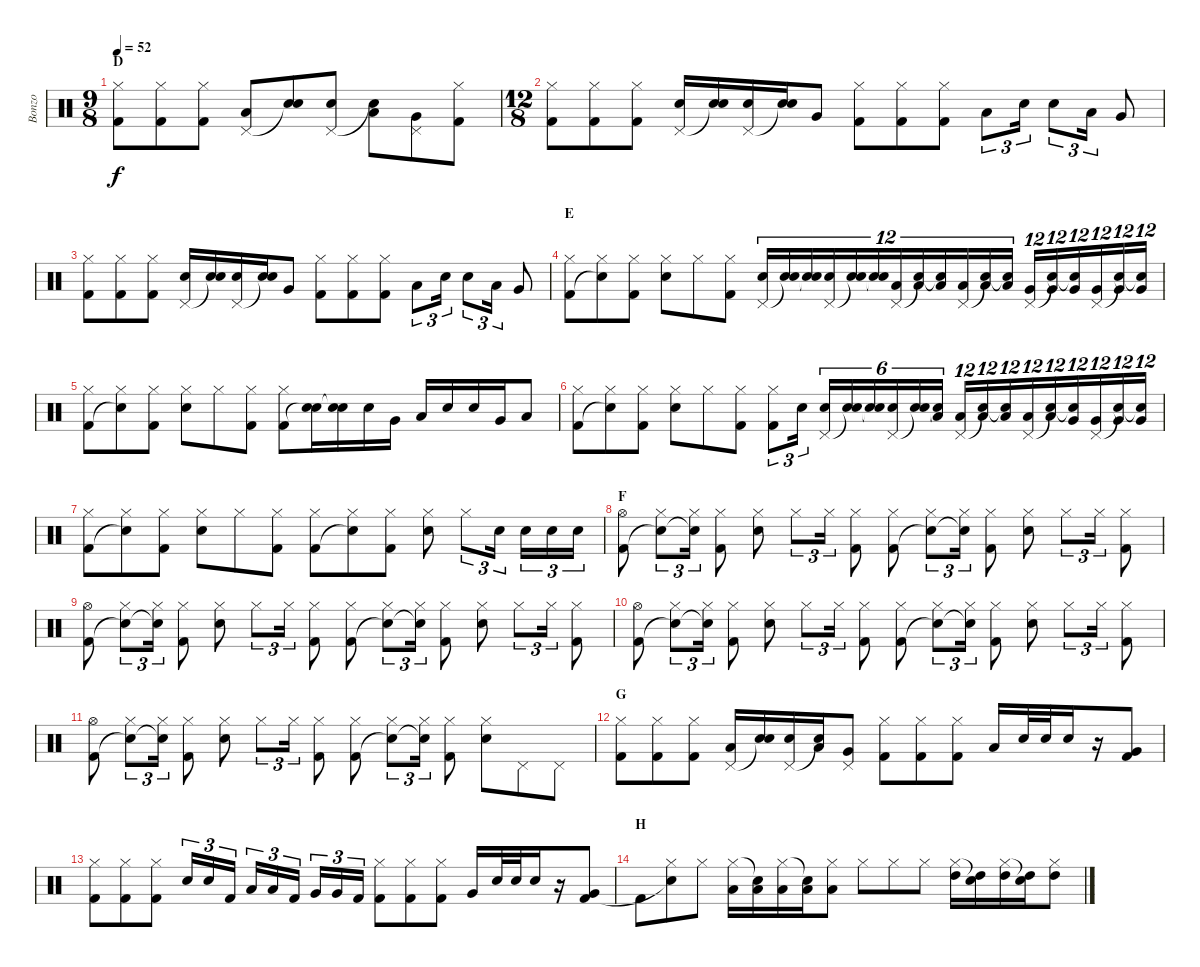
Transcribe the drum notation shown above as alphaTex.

\track ("Bonzo" "Bonzo") {instrument percussion}
\staff {score}
\articulation defaults
\ts (9 8)
\section ("" "D")
\tempo 52
\clef neutral
\ks c
("Hi-Hat (closed)" "Kick (hit) 2").8{dy f} ("Hi-Hat (closed)" "Kick (hit) 2").8 ("Hi-Hat (closed)" "Kick (hit) 2").8 ("Pedal Hi-Hat (hit)" "Low Tom (hit)").8 ("Snare (hit)"{t} "Snare (hit) 2").8 ("Pedal Hi-Hat (hit)" "Snare (hit) 2").8 ("Snare (hit)"{t} "Low Tom (hit)").8 ("Pedal Hi-Hat (hit)" "Very Low Tom (hit)").8 ("Hi-Hat (closed)" "Kick (hit) 2").8 |
\ts (12 8)
("Hi-Hat (closed)" "Kick (hit) 2").8 ("Hi-Hat (closed)" "Kick (hit) 2").8 ("Hi-Hat (closed)" "Kick (hit) 2").8 ("Pedal Hi-Hat (hit)" "Snare (hit) 2").16 ("Snare (hit)"{t} "Snare (hit) 2").16 ("Pedal Hi-Hat (hit)" "Snare (hit) 2").16 ("Snare (hit)"{t} "Snare (hit) 2").16 "Very Low Tom (hit)".8 ("Hi-Hat (closed)" "Kick (hit) 2").8 ("Hi-Hat (closed)" "Kick (hit) 2").8 ("Hi-Hat (closed)" "Kick (hit) 2").8 "Low Tom (hit)".8{tu (3 2)} "Snare (hit) 2".16{tu (3 2)} "Snare (hit) 2".8{tu (3 2)} "Low Tom (hit)".16{tu (3 2)} "Very Low Tom (hit)".8 |
("Hi-Hat (closed)" "Kick (hit) 2").8 ("Hi-Hat (closed)" "Kick (hit) 2").8 ("Hi-Hat (closed)" "Kick (hit) 2").8 ("Pedal Hi-Hat (hit)" "Snare (hit) 2").16 ("Snare (hit)"{t} "Snare (hit) 2").16 ("Pedal Hi-Hat (hit)" "Snare (hit) 2").16 ("Snare (hit)"{t} "Snare (hit) 2").16 "Very Low Tom (hit)".8 ("Hi-Hat (closed)" "Kick (hit) 2").8 ("Hi-Hat (closed)" "Kick (hit) 2").8 ("Hi-Hat (closed)" "Kick (hit) 2").8 "Low Tom (hit)".8{tu (3 2)} "Snare (hit) 2".16{tu (3 2)} "Snare (hit) 2".8{tu (3 2)} "Low Tom (hit)".16{tu (3 2)} "Very Low Tom (hit)".8 |
\section ("" "E")
("Hi-Hat (closed)" "Kick (hit) 2").8 ("Hi-Hat (closed)" "Snare (hit)"{t}).8 ("Hi-Hat (closed)" "Kick (hit) 2").8 ("Hi-Hat (closed)" "Snare (hit) 2").8 "Hi-Hat (closed)".8 ("Hi-Hat (closed)" "Kick (hit) 2").8 ("Pedal Hi-Hat (hit)" "Snare (hit) 2").16{tu (12 8)} ("Snare (hit)"{t} "Snare (hit) 2").16{tu (12 8)} ("Snare (hit)"{t} "Snare (hit) 2").16{tu (12 8)} ("Pedal Hi-Hat (hit)" "Snare (hit) 2").16{tu (12 8)} ("Snare (hit)"{t} "Snare (hit) 2").16{tu (12 8)} ("Snare (hit)"{t} "Snare (hit) 2").16{tu (12 8)} ("Pedal Hi-Hat (hit)" "Low Tom (hit)").16{tu (12 8)} ("Snare (hit)"{t} "Low Tom (hit)").16{tu (12 8)} ("Snare (hit)"{t} "Low Tom (hit)").16{tu (12 8)} ("Pedal Hi-Hat (hit)" "Low Tom (hit)").16{tu (12 8)} ("Snare (hit)"{t} "Low Tom (hit)").16{tu (12 8)} ("Snare (hit)"{t} "Low Tom (hit)").16{tu (12 8)} ("Pedal Hi-Hat (hit)" "Very Low Tom (hit)").16{tu (12 8)} ("Snare (hit)"{t} "Very Low Tom (hit)").16{tu (12 8)} ("Snare (hit)"{t} "Very Low Tom (hit)").16{tu (12 8)} ("Pedal Hi-Hat (hit)" "Very Low Tom (hit)").16{tu (12 8)} ("Snare (hit)"{t} "Very Low Tom (hit)").16{tu (12 8)} ("Snare (hit)"{t} "Very Low Tom (hit)").16{tu (12 8)} |
("Hi-Hat (closed)" "Kick (hit) 2").8 ("Hi-Hat (closed)" "Snare (hit)"{t}).8 ("Hi-Hat (closed)" "Kick (hit) 2").8 ("Hi-Hat (closed)" "Snare (hit) 2").8 "Hi-Hat (closed)".8 ("Hi-Hat (closed)" "Kick (hit) 2").8 ("Hi-Hat (closed)" "Kick (hit) 2").8 ("Snare (hit) 2" "Snare (hit)"{t}).16 ("Snare (hit) 2" "Snare (hit)"{t}).16 "Snare (hit) 2".16 "Very Low Tom (hit)".16 "Low Floor Tom (hit)".16 "Snare (hit) 2".16 "Snare (hit) 2".16 "Very Low Tom (hit)".16 "Low Floor Tom (hit)".8 |
("Hi-Hat (closed)" "Kick (hit) 2").8 ("Hi-Hat (closed)" "Snare (hit)"{t}).8 ("Hi-Hat (closed)" "Kick (hit) 2").8 ("Hi-Hat (closed)" "Snare (hit) 2").8 "Hi-Hat (closed)".8 ("Hi-Hat (closed)" "Kick (hit) 2").8 ("Hi-Hat (closed)" "Kick (hit) 2").8{tu (3 2)} "Snare (hit) 2".16{tu (3 2)} ("Pedal Hi-Hat (hit)" "Snare (hit) 2").16{tu (6 4)} ("Snare (hit)"{t} "Snare (hit) 2").16{tu (6 4)} ("Snare (hit)"{t} "Snare (hit) 2").16{tu (6 4)} ("Pedal Hi-Hat (hit)" "Snare (hit) 2").16{tu (6 4)} ("Snare (hit)"{t} "Snare (hit) 2").16{tu (6 4)} ("Snare (hit)"{t} "Low Tom (hit)").16{tu (6 4)} ("Pedal Hi-Hat (hit)" "Low Tom (hit)").16{tu (12 8)} ("Snare (hit)"{t} "Low Tom (hit)").16{tu (12 8)} ("Snare (hit)"{t} "Low Tom (hit)").16{tu (12 8)} ("Pedal Hi-Hat (hit)" "Low Tom (hit)").16{tu (12 8)} ("Snare (hit)"{t} "Low Tom (hit)").16{tu (12 8)} ("Snare (hit)"{t} "Very Low Tom (hit)").16{tu (12 8)} ("Pedal Hi-Hat (hit)" "Very Low Tom (hit)").16{tu (12 8)} ("Snare (hit)"{t} "Very Low Tom (hit)").16{tu (12 8)} ("Snare (hit)"{t} "Very Low Tom (hit)").16{tu (12 8)} |
("Hi-Hat (closed)" "Kick (hit) 2").8 ("Hi-Hat (closed)" "Snare (hit)"{t}).8 ("Hi-Hat (closed)" "Kick (hit) 2").8 ("Hi-Hat (closed)" "Snare (hit) 2").8 "Hi-Hat (closed)".8 ("Hi-Hat (closed)" "Kick (hit) 2").8 ("Hi-Hat (closed)" "Kick (hit) 2").8 ("Hi-Hat (closed)" "Snare (hit)"{t}).8 ("Hi-Hat (closed)" "Kick (hit) 2").8 ("Hi-Hat (closed)" "Snare (hit) 2").8 "Hi-Hat (closed)".8{tu (3 2)} "Snare (hit) 2".16{tu (3 2)} "Snare (hit) 2".16{tu (3 2)} "Snare (hit) 2".16{tu (3 2)} "Snare (hit) 2".16{tu (3 2)} |
\section ("" "F")
("Hi-Hat (open)" "Kick (hit) 2").8 ("Hi-Hat (closed)" "Snare (hit)"{t}).8{tu (3 2)} ("Hi-Hat (closed)" "Snare (hit)"{t}).16{tu (3 2)} ("Hi-Hat (closed)" "Kick (hit) 2").8 ("Hi-Hat (closed)" "Snare (hit) 2").8 "Hi-Hat (closed)".8{tu (3 2)} "Hi-Hat (closed)".16{tu (3 2)} ("Hi-Hat (closed)" "Kick (hit) 2").8 ("Hi-Hat (closed)" "Kick (hit) 2").8 ("Hi-Hat (closed)" "Snare (hit)"{t}).8{tu (3 2)} ("Hi-Hat (closed)" "Snare (hit)"{t}).16{tu (3 2)} ("Hi-Hat (closed)" "Kick (hit) 2").8 ("Hi-Hat (closed)" "Snare (hit) 2").8 "Hi-Hat (closed)".8{tu (3 2)} "Hi-Hat (closed)".16{tu (3 2)} ("Hi-Hat (closed)" "Kick (hit) 2").8 |
("Hi-Hat (open)" "Kick (hit) 2").8 ("Hi-Hat (closed)" "Snare (hit)"{t}).8{tu (3 2)} ("Hi-Hat (closed)" "Snare (hit)"{t}).16{tu (3 2)} ("Hi-Hat (closed)" "Kick (hit) 2").8 ("Hi-Hat (closed)" "Snare (hit) 2").8 "Hi-Hat (closed)".8{tu (3 2)} "Hi-Hat (closed)".16{tu (3 2)} ("Hi-Hat (closed)" "Kick (hit) 2").8 ("Hi-Hat (closed)" "Kick (hit) 2").8 ("Hi-Hat (closed)" "Snare (hit)"{t}).8{tu (3 2)} ("Hi-Hat (closed)" "Snare (hit)"{t}).16{tu (3 2)} ("Hi-Hat (closed)" "Kick (hit) 2").8 ("Hi-Hat (closed)" "Snare (hit) 2").8 "Hi-Hat (closed)".8{tu (3 2)} "Hi-Hat (closed)".16{tu (3 2)} ("Hi-Hat (closed)" "Kick (hit) 2").8 |
("Hi-Hat (open)" "Kick (hit) 2").8 ("Hi-Hat (closed)" "Snare (hit)"{t}).8{tu (3 2)} ("Hi-Hat (closed)" "Snare (hit)"{t}).16{tu (3 2)} ("Hi-Hat (closed)" "Kick (hit) 2").8 ("Hi-Hat (closed)" "Snare (hit) 2").8 "Hi-Hat (closed)".8{tu (3 2)} "Hi-Hat (closed)".16{tu (3 2)} ("Hi-Hat (closed)" "Kick (hit) 2").8 ("Hi-Hat (closed)" "Kick (hit) 2").8 ("Hi-Hat (closed)" "Snare (hit)"{t}).8{tu (3 2)} ("Hi-Hat (closed)" "Snare (hit)"{t}).16{tu (3 2)} ("Hi-Hat (closed)" "Kick (hit) 2").8 ("Hi-Hat (closed)" "Snare (hit) 2").8 "Hi-Hat (closed)".8{tu (3 2)} "Hi-Hat (closed)".16{tu (3 2)} ("Hi-Hat (closed)" "Kick (hit) 2").8 |
("Hi-Hat (open)" "Kick (hit) 2").8 ("Hi-Hat (closed)" "Snare (hit)"{t}).8{tu (3 2)} ("Hi-Hat (closed)" "Snare (hit)"{t}).16{tu (3 2)} ("Hi-Hat (closed)" "Kick (hit) 2").8 ("Hi-Hat (closed)" "Snare (hit) 2").8 "Hi-Hat (closed)".8{tu (3 2)} "Hi-Hat (closed)".16{tu (3 2)} ("Hi-Hat (closed)" "Kick (hit) 2").8 ("Hi-Hat (closed)" "Kick (hit) 2").8 ("Hi-Hat (closed)" "Snare (hit)"{t}).8{tu (3 2)} ("Hi-Hat (closed)" "Snare (hit)"{t}).16{tu (3 2)} ("Hi-Hat (closed)" "Kick (hit) 2").8 ("Hi-Hat (closed)" "Snare (hit) 2").8 "Pedal Hi-Hat (hit)".8 "Pedal Hi-Hat (hit)".8 |
\section ("" "G")
("Hi-Hat (closed)" "Kick (hit) 2").8 ("Hi-Hat (closed)" "Kick (hit) 2").8 ("Hi-Hat (closed)" "Kick (hit) 2").8 ("Pedal Hi-Hat (hit)" "Low Tom (hit)").16 ("Snare (hit)"{t} "Snare (hit) 2").16 ("Pedal Hi-Hat (hit)" "Snare (hit) 2").16 ("Snare (hit)"{t} "Low Tom (hit)").16 ("Pedal Hi-Hat (hit)" "Very Low Tom (hit)").8 ("Hi-Hat (closed)" "Kick (hit) 2").8 ("Hi-Hat (closed)" "Kick (hit) 2").8 ("Hi-Hat (closed)" "Kick (hit) 2").8 "Low Tom (hit)".16 "Snare (hit) 2".32 "Snare (hit) 2".32 "Snare (hit) 2".16 r.16 ("Very Low Tom (hit)" "Kick (hit) 2").8 |
("Hi-Hat (closed)" "Kick (hit) 2").8 ("Hi-Hat (closed)" "Kick (hit) 2").8 ("Hi-Hat (closed)" "Kick (hit) 2").8 "Snare (hit) 2".16{tu (3 2)} "Snare (hit) 2".16{tu (3 2)} "Kick (hit) 2".16{tu (3 2)} "Low Tom (hit)".16{tu (3 2)} "Low Tom (hit)".16{tu (3 2)} "Kick (hit) 2".16{tu (3 2)} "Very Low Tom (hit)".16{tu (3 2)} "Very Low Tom (hit)".16{tu (3 2)} "Kick (hit) 2".16{tu (3 2)} ("Hi-Hat (closed)" "Kick (hit) 2").8 ("Hi-Hat (closed)" "Kick (hit) 2").8 ("Hi-Hat (closed)" "Kick (hit) 2").8 "Very Low Tom (hit)".16 "Snare (hit) 2".32 "Snare (hit) 2".32 "Snare (hit) 2".16 r.16 ("Very Low Tom (hit)" "Kick (hit) 2").8 |
\section ("" "H")
"Kick (hit) 2".8 ("Hi-Hat (closed)" "Snare (hit)"{t}).8 "Hi-Hat (closed)".8 ("Hi-Hat (closed)" "Low Tom (hit)").16 ("Snare (hit)"{t} "Low Tom (hit)").16 ("Hi-Hat (closed)" "Low Tom (hit)").16 ("Snare (hit)"{t} "Low Tom (hit)").16 ("Hi-Hat (closed)" "Low Tom (hit)").8 "Hi-Hat (closed)".8 "Hi-Hat (closed)".8 "Hi-Hat (closed)".8 ("Hi-Hat (closed)" "High Tom (hit)").16 ("Snare (hit)"{t} "High Tom (hit)").16 ("Hi-Hat (closed)" "High Tom (hit)").16 ("Snare (hit)"{t} "High Tom (hit)").16 ("Hi-Hat (closed)" "High Tom (hit)").8
